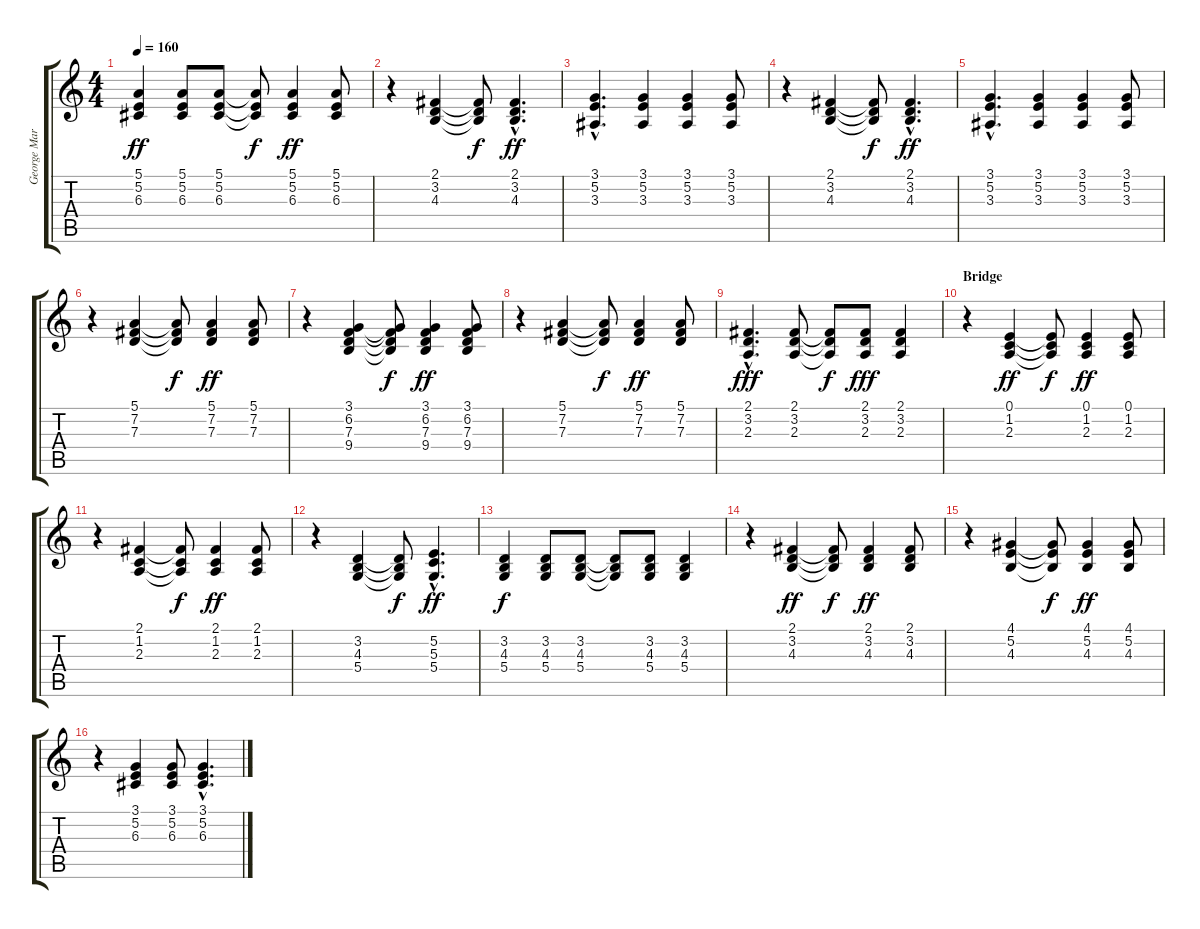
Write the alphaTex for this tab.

\track ("George Martin" "George Mar") {instrument electricgrandpiano}
\staff {score tabs}
\tuning (E4 B3 G3 D3 A2 E2) {hide}
\ts (4 4)
\tempo 160
\clef g2
\ks c
(5.1 5.2 6.3).4{dy ff} (5.1 5.2 6.3).8 (5.1 5.2 6.3).8 (5.1{t} 5.2{t} 6.3{t}).8{dy f} (5.1 5.2 6.3).4{dy ff} (5.1 5.2 6.3).8 |
r.4 (2.1 3.2 4.3).4 (2.1{t} 3.2{t} 4.3{t}).8{dy f} (2.1{hac} 3.2{hac} 4.3{hac}).4{d dy ff} |
(3.1{hac} 5.2{hac} 3.3{hac}).4{d} (3.1 5.2 3.3).4 (3.1 5.2 3.3).4 (3.1 5.2 3.3).8 |
r.4 (2.1 3.2 4.3).4 (2.1{t} 3.2{t} 4.3{t}).8{dy f} (2.1{hac} 3.2{hac} 4.3{hac}).4{d dy ff} |
(3.1{hac} 5.2{hac} 3.3{hac}).4{d} (3.1 5.2 3.3).4 (3.1 5.2 3.3).4 (3.1 5.2 3.3).8 |
r.4 (5.1 7.2 7.3).4 (5.1{t} 7.2{t} 7.3{t}).8{dy f} (5.1 7.2 7.3).4{dy ff} (5.1 7.2 7.3).8 |
r.4 (3.1 6.2 7.3 9.4).4 (3.1{t} 6.2{t} 7.3{t} 9.4{t}).8{dy f} (3.1 6.2 7.3 9.4).4{dy ff} (3.1 6.2 7.3 9.4).8 |
r.4 (5.1 7.2 7.3).4 (5.1{t} 7.2{t} 7.3{t}).8{dy f} (5.1 7.2 7.3).4{dy ff} (5.1 7.2 7.3).8 |
(2.1{hac} 3.2{hac} 2.3{hac}).4{d dy fff} (2.1 3.2 2.3).8 (2.1{t} 3.2{t} 2.3{t}).8{dy f} (2.1 3.2 2.3).8{dy fff} (2.1 3.2 2.3).4 |
\section ("" "Bridge")
r.4 (0.1 1.2 2.3).4{dy ff} (0.1{t} 1.2{t} 2.3{t}).8{dy f} (0.1 1.2 2.3).4{dy ff} (0.1 1.2 2.3).8 |
r.4 (2.1 1.2 2.3).4 (2.1{t} 1.2{t} 2.3{t}).8{dy f} (2.1 1.2 2.3).4{dy ff} (2.1 1.2 2.3).8 |
r.4 (3.2 4.3 5.4).4 (3.2{t} 4.3{t} 5.4{t}).8{dy f} (5.2{hac} 5.3{hac} 5.4{hac}).4{d dy ff} |
(3.2 4.3 5.4).4{dy f} (3.2 4.3 5.4).8 (3.2 4.3 5.4).8 (3.2{t} 4.3{t} 5.4{t}).8 (3.2 4.3 5.4).8 (3.2 4.3 5.4).4 |
r.4 (2.1 3.2 4.3).4{dy ff} (2.1{t} 3.2{t} 4.3{t}).8{dy f} (2.1 3.2 4.3).4{dy ff} (2.1 3.2 4.3).8 |
r.4 (4.1 5.2 4.3).4 (4.1{t} 5.2{t} 4.3{t}).8{dy f} (4.1 5.2 4.3).4{dy ff} (4.1 5.2 4.3).8 |
r.4 (3.1 5.2 6.3).4 (3.1 5.2 6.3).8 (3.1{hac} 5.2{hac} 6.3{hac}).4{d}
